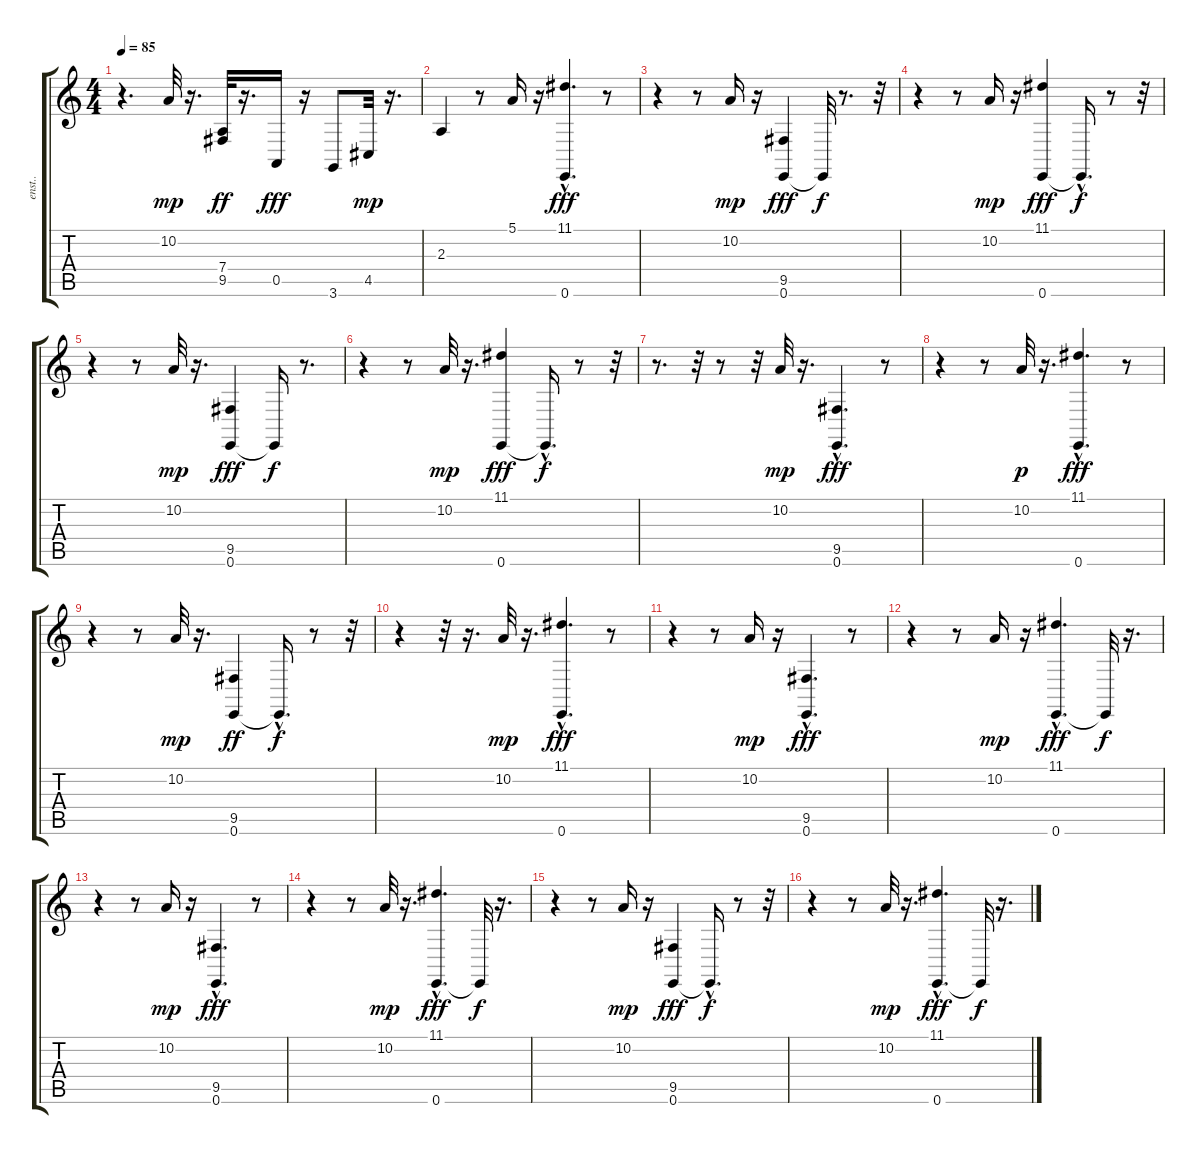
\track ("enst.." "enst..") {instrument drawbarorgan}
\staff {score tabs}
\tuning (E4 B3 G3 D3 A2 E2) {hide}
\ts (4 4)
\tempo 85
\clef g2
\ks c
r.4{d dy ff} 10.2.32{dy mp} r.16{d} (7.4 9.5).32{dy ff} r.16{d} 0.5.16{dy fff} r.16 3.6.8 4.5.32{dy mp} r.16{d} |
2.3.4{instrument drawbarorgan} r.8 5.1.16 r.16 (11.1 0.6{hac}).4{d dy fff} r.8 |
r.4 r.8 10.2.16{dy mp} r.16 (9.5 0.6).4{dy fff} 0.6{t}.32{dy f} r.8{d} r.32 |
r.4 r.8 10.2.16{dy mp} r.16 (11.1 0.6).4{dy fff} 0.6{hac t}.16{d dy f} r.8 r.32 |
r.4 r.8 10.2.32{dy mp} r.16{d} (9.5 0.6).4{dy fff} 0.6{t}.16{dy f} r.8{d} |
r.4 r.8 10.2.32{dy mp} r.16{d} (11.1 0.6).4{dy fff} 0.6{hac t}.16{d dy f} r.8 r.32 |
r.8{d} r.32 r.8 r.32 10.2.32{dy mp} r.16{d} (9.5 0.6{hac}).4{d dy fff} r.8 |
r.4 r.8 10.2.32{dy p} r.16{d} (11.1 0.6{hac}).4{d dy fff} r.8 |
r.4 r.8 10.2.32{dy mp} r.16{d} (9.5 0.6).4{dy ff} 0.6{hac t}.16{d dy f} r.8 r.32 |
r.4 r.32 r.16{d} 10.2.32{dy mp} r.16{d} (11.1 0.6{hac}).4{d dy fff} r.8 |
r.4 r.8 10.2.16{dy mp} r.16 (9.5 0.6{hac}).4{d dy fff} r.8 |
r.4 r.8 10.2.16{dy mp} r.16 (11.1 0.6{hac}).4{d dy fff} 0.6{t}.32{dy f} r.16{d} |
r.4 r.8 10.2.16{dy mp} r.16 (9.5 0.6{hac}).4{d dy fff} r.8 |
r.4 r.8 10.2.32{dy mp} r.16{d} (11.1 0.6{hac}).4{d dy fff} 0.6{t}.32{dy f} r.16{d} |
r.4 r.8 10.2.16{dy mp} r.16 (9.5 0.6).4{dy fff} 0.6{hac t}.16{d dy f} r.8 r.32 |
r.4 r.8 10.2.32{dy mp} r.16{d} (11.1 0.6{hac}).4{d dy fff} 0.6{t}.32{dy f} r.16{d}
